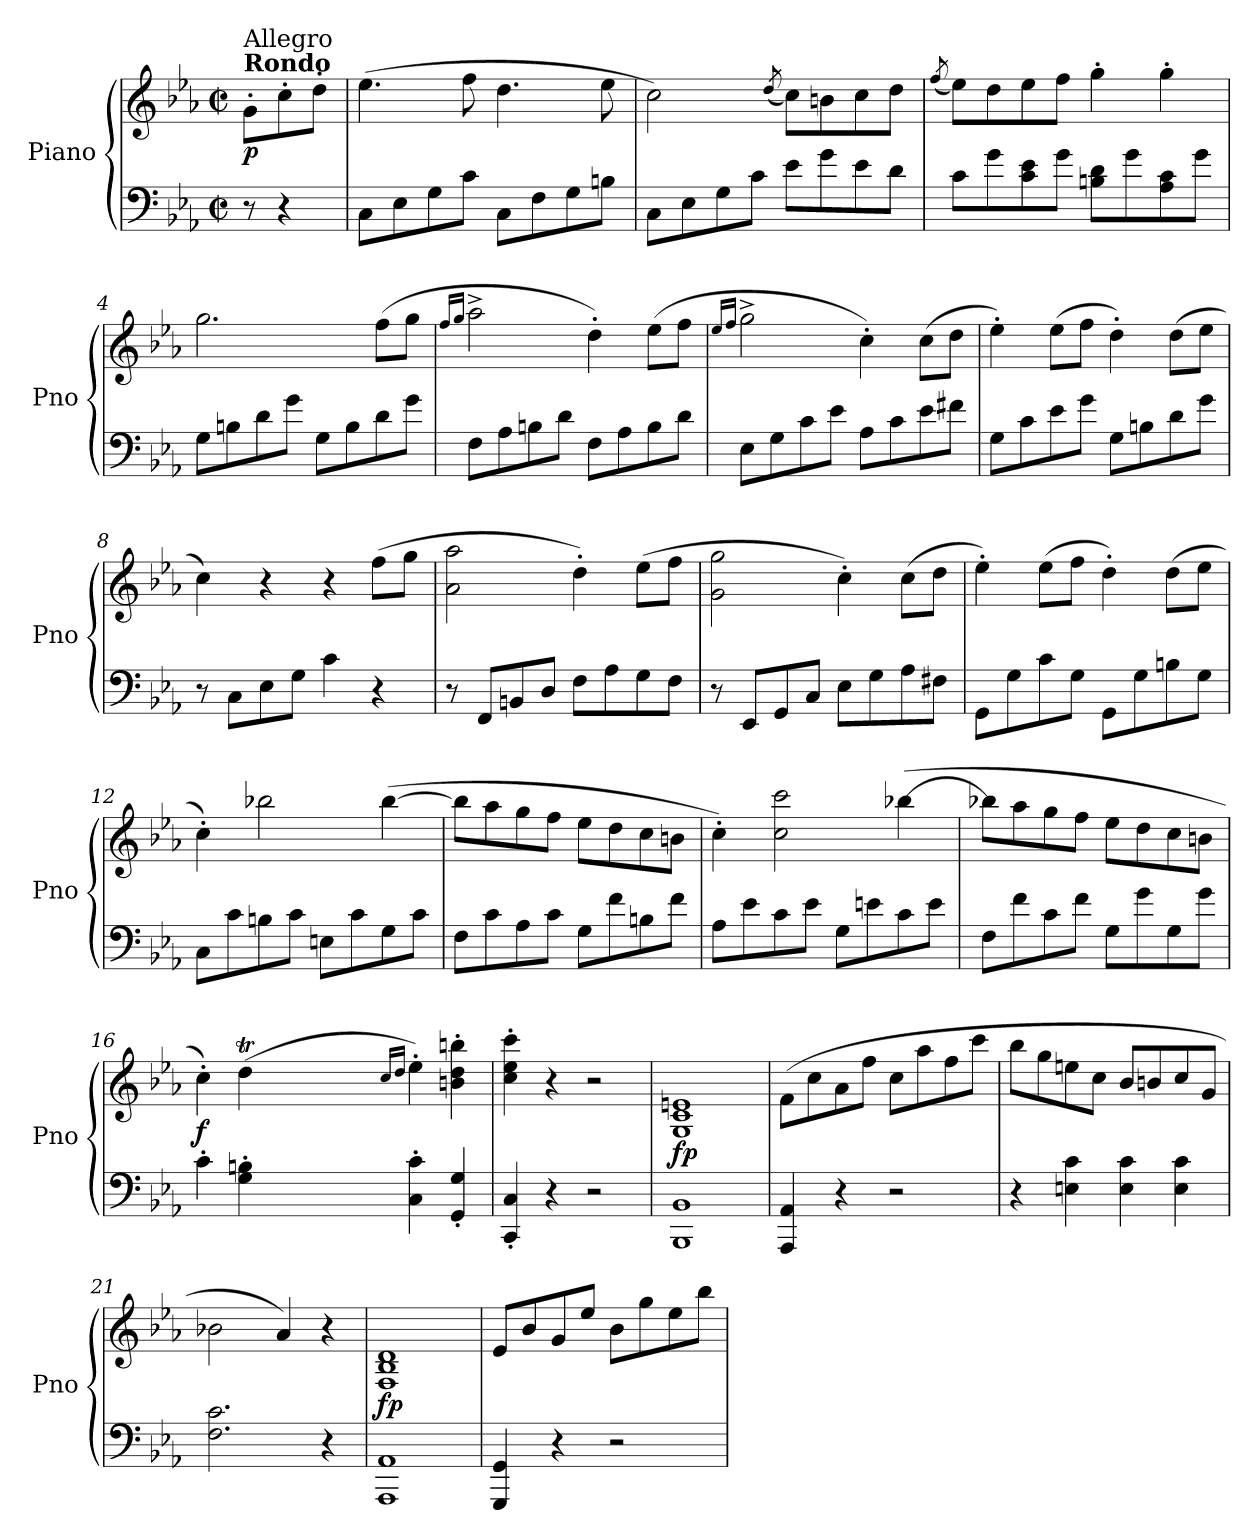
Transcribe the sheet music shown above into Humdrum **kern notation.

**kern	**kern	**dynam
*part1	*part1	*part1
*staff2	*staff1	*staff1/2
*I"Piano	*	*
*I'Pno	*	*
*clefF4	*clefG2	*
*k[b-e-a-]	*k[b-e-a-]	*
*M4/4	*M4/4	*
*met(c|)	*met(c|)	*
=	=	=
!	!LO:TX:a:B:t=Rondo	!
!	!LO:TX:a:t=Allegro	!
!	!	!LO:DY:b
8r	8g'\L	p
4r	8cc'\	.
.	8dd'\J	.
=1	=1	=1
8C\L	(4.ee-\	.
8E-\	.	.
8G\	.	.
8c\J	8ff\	.
8C\L	4.dd\	.
8F\	.	.
8G\	.	.
8Bn\J	8ee-\	.
=2	=2	=2
8C\L	2cc\)	.
8E-\	.	.
8G\	.	.
8c\J	.	.
.	(8qdd/	.
8e-\L	8cc\L)	.
8g\	8bn\	.
8e-\	8cc\	.
8d\J	8dd\J	.
=3	=3	=3
.	(8qff/	.
8c\L	8ee-\L)	.
8g\	8dd\	.
8c\ 8e-\	8ee-\	.
8g\J	8ff\J	.
8Bn\ 8d\L	4gg'\	.
8g\	.	.
8A-\ 8c\	4gg'\	.
8g\J	.	.
!!LO:LB:g=z
=4	=4	=4
8G\L	2.gg\	.
8Bn\	.	.
8d\	.	.
8g\J	.	.
8G\L	.	.
8B\	.	.
8d\	(8ff\L	.
8g\J	8gg\J	.
=5	=5	=5
.	16qff/LL	.
.	16qgg/JJ	.
8F\L	2aa-^\	.
8A-\	.	.
8Bn\	.	.
8d\J	.	.
8F\L	4dd'\)	.
8A-\	.	.
8B\	(8ee-\L	.
8d\J	8ff\J	.
=6	=6	=6
.	16qee-/LL	.
.	16qff/JJ	.
8E-\L	2gg^\	.
8G\	.	.
8c\	.	.
8e-\J	.	.
8A-\L	4cc'\)	.
8c\	.	.
8e-\	(8cc\L	.
8f#X\J	8dd\J	.
=7	=7	=7
8G\L	4ee-'\)	.
8c\	.	.
8e-\	(8ee-\L	.
8g\J	8ff\J	.
8G\L	4dd'\)	.
8Bn\	.	.
8d\	(8dd\L	.
8g\J	8ee-\J	.
!!LO:LB:g=z
=8	=8	=8
8r	4cc\)	.
8C\L	.	.
8E-\	4r	.
8G\J	.	.
4c\	4r	.
4r	(8ff\L	.
.	8gg\J	.
=9	=9	=9
8r	2a-\ 2aa-\	.
8FF/L	.	.
8BBn/	.	.
8D/J	.	.
8F\L	4dd'\)	.
8A-\	.	.
8G\	(8ee-\L	.
8F\J	8ff\J	.
=10	=10	=10
8r	2g\ 2gg\	.
8EE-/L	.	.
8GG/	.	.
8C/J	.	.
8E-\L	4cc'\)	.
8G\	.	.
8A-\	(8cc\L	.
8F#X\J	8dd\J	.
=11	=11	=11
8GG\L	4ee-'\)	.
8G\	.	.
8c\	(8ee-\L	.
8G\J	8ff\J	.
8GG\L	4dd'\)	.
8G\	.	.
8Bn\	(8dd\L	.
8G\J	8ee-\J	.
!!LO:LB:g=z
=12	=12	=12
!	!	!LO:DY:b
8C\L	4cc'\)	other-dynamics
8c\	.	.
8Bn\	2bb-X\	.
8c\J	.	.
8En\L	.	.
8c\	.	.
8G\	([4bb-\	.
8c\J	.	.
=13	=13	=13
8F\L	8bb-\L]	.
8c\	8aa-\	.
8A-\	8gg\	.
8c\J	8ff\J	.
8G\L	8ee-\L	.
8f\	8dd\	.
8Bn\	8cc\	.
8f\J	8bn\J	.
=14	=14	=14
8A-\L	4cc'\)	.
8e-\	.	.
8c\	2cc\ 2ccc\	.
8e-\J	.	.
8G\L	.	.
8en\	.	.
8c\	([4bb-X\	.
8e\J	.	.
=15	=15	=15
8F\L	8bb-X\L]	.
8f\	8aa-\	.
8c\	8gg\	.
8f\J	8ff\J	.
8G\L	8ee-\L	.
8g\	8dd\	.
8G\	8cc\	.
8g\J	8bn\J	.
!!LO:LB:g=z
=16	=16	=16
*	*^	*
!	!	!	!LO:DY:b
4c'\	4cc'\)	4ryy	f
4G\' 4Bn\'	(>4ddt\	32ee-yy	.
.	.	32ddyy	.
.	.	32ee-yy	.
.	.	32ddyy	.
.	.	32ee-yy	.
.	.	32ddyy	.
.	.	32ccyy	.
.	.	32ddyy	.
.	16qcc/LL	.	.
.	16qdd/JJ	.	.
4C\' 4c\'	4ee-'\)	2ryy	.
4GG/' 4G/'	4bn\' 4dd\' 4bbn\'	.	.
*	*v	*v	*
=17	=17	=17
4CC/' 4C/'	4cc\' 4ee-\' 4ccc\'	.
4r	4r	.
2r	2r	.
=18	=18	=18
!	!	!LO:DY:b
1BBB- 1BB-	1G 1c 1en	fp
=19	=19	=19
4AAA-/ 4AA-/	(8f\L	.
.	8cc\	.
4r	8a-\	.
.	8ff\J	.
2r	8cc\L	.
.	8aa-\	.
.	8ff\	.
.	8ccc\J	.
=20	=20	=20
4r	8bb-\L	.
.	8gg\	.
4En\ 4c\	8een\	.
.	8cc\J	.
4E\ 4c\	8b-/L	.
.	8bn/	.
4E\ 4c\	8cc/	.
.	8g/J	.
=21	=21	=21
2.F\ 2.c\	2b-X\	.
.	4a-/)	.
4r	4r	.
=22	=22	=22
!	!	!LO:DY:b
1AAA- 1AA-	1F 1B- 1d	fp
!!LO:PB:g=z
=23	=23	=23
4GGG/ 4GG/	8e-/L	.
.	8b-/	.
4r	8g/	.
.	8ee-/J	.
2r	8b-\L	.
.	8gg\	.
.	8ee-\	.
.	8bb-\J	.
=	=	=
*-	*-	*-
